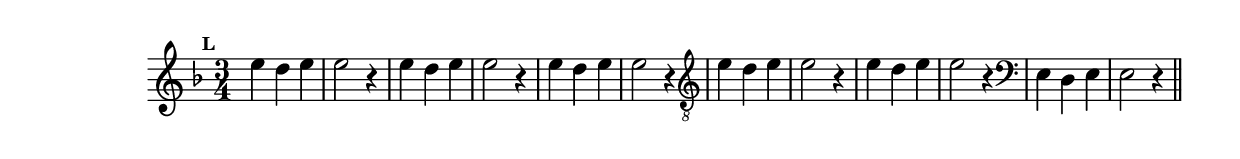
%% -*- coding: utf-8 -*-
\version "2.16.0"

%% \header { texidoc="Perguntas e Respostas"}

\relative c'' {

  \override Staff.TimeSignature #'style = #'()
  \time 3/4 
  \override Score.BarNumber #'transparent = ##t
  \override Score.RehearsalMark #'font-size = #-2
  \override Score.BarNumber #'transparent = ##t
  \set Score.markFormatter = #format-mark-numbers
  \key d \minor

  \mark 11

  %% CAVAQUINHO - BANJO
  \tag #'cv {
    e4 d e | e2 r4 
  }

  %% BANDOLIM
  \tag #'bd {
    e4 d e | e2 r4 
  }

  %% VIOLA
  \tag #'va {
    e4 d e | e2 r4 
  }

  %% VIOLÃO TENOR
  \tag #'vt {
    \clef "G_8"
    e,4 d e | e2 r4    
  }

  %% VIOLÃO
  \tag #'vi {
    \clef "G_8"
    e4 d e | e2 r4 
  }

  %% BAIXO - BAIXOLÃO
  \tag #'bx {
    \clef bass
    e,4 d e | e2 r4     
  }


  %% END DOCUMENT
  \bar "||"
}
